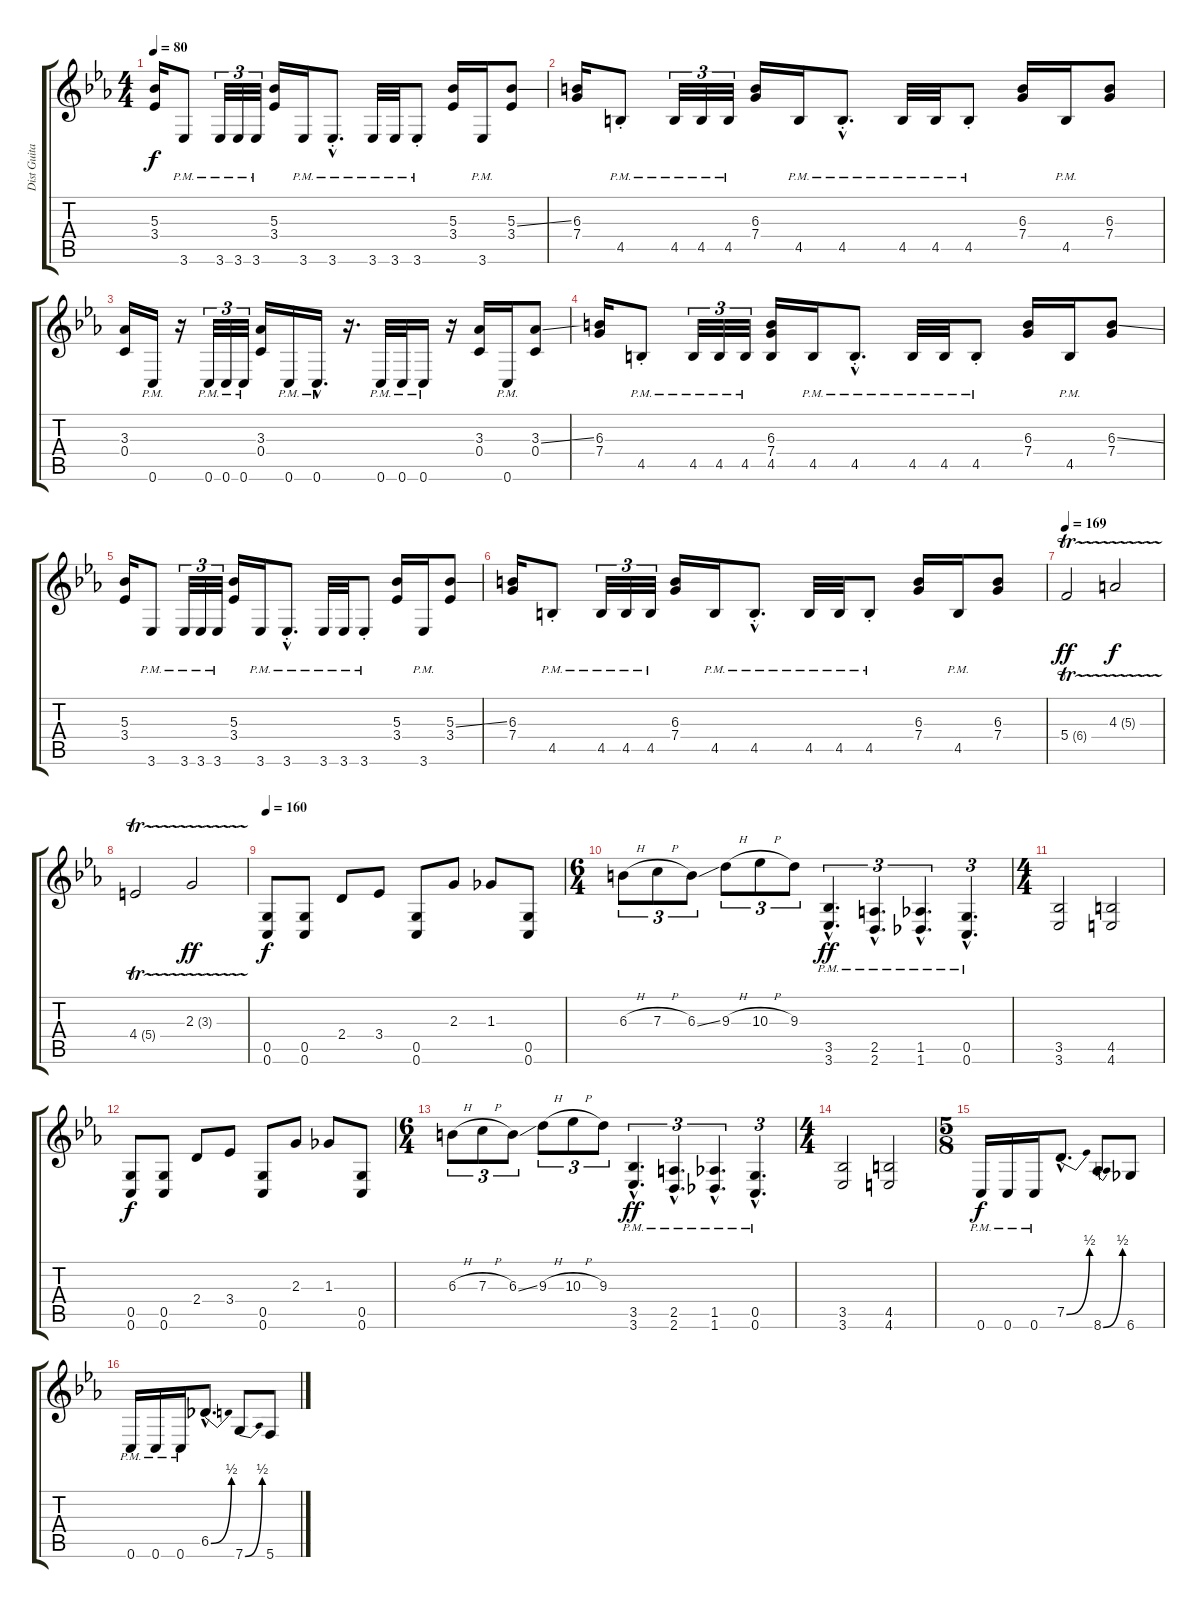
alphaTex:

\track ("Dist Guitar Right" "Dist Guita") {instrument distortionguitar}
\staff {score tabs}
\tuning (D4 A3 F3 C3 G2 C2) {hide}
\ts (4 4)
\tempo 80
\clef g2
\ks cminor
(5.3 3.4).16{dy f} 3.6{pm}.8 3.6{pm}.32{tu (3 2)} 3.6{pm}.32{tu (3 2)} 3.6{pm}.32{tu (3 2)} (5.3 3.4).16 3.6{pm}.16 3.6{hac pm st}.8{d} 3.6{pm}.32 3.6{pm}.32 3.6{pm st}.8 (5.3 3.4).16 3.6{pm}.16 (5.3{ss} 3.4).8 |
(6.3 7.4).16 4.5{pm st}.8 4.5{pm}.32{tu (3 2)} 4.5{pm}.32{tu (3 2)} 4.5{pm}.32{tu (3 2)} (6.3 7.4).16 4.5{pm}.16 4.5{hac pm st}.8{d} 4.5{pm}.32 4.5{pm}.32 4.5{pm st}.8 (6.3 7.4).16 4.5{pm}.16 (6.3 7.4).8 |
(3.3 0.4).16 0.6{pm}.16 r.16 0.6{pm}.32{tu (3 2)} 0.6{pm}.32{tu (3 2)} 0.6{pm}.32{tu (3 2)} (3.3 0.4).16 0.6{pm}.16 0.6{hac pm}.16{d} r.16{d} 0.6{pm}.32 0.6{pm}.32 0.6{pm}.16 r.16 (3.3 0.4).16 0.6{pm}.16 (3.3{ss} 0.4).8 |
(6.3 7.4).16 4.5{pm st}.8 4.5{pm}.32{tu (3 2)} 4.5{pm}.32{tu (3 2)} 4.5{pm}.32{tu (3 2)} (6.3 7.4 4.5).16 4.5{pm}.16 4.5{hac pm st}.8{d} 4.5{pm}.32 4.5{pm}.32 4.5{pm st}.8 (6.3 7.4).16 4.5{pm}.16 (6.3{ss} 7.4).8 |
(5.3 3.4).16 3.6{pm}.8 3.6{pm}.32{tu (3 2)} 3.6{pm}.32{tu (3 2)} 3.6{pm}.32{tu (3 2)} (5.3 3.4).16 3.6{pm}.16 3.6{hac pm st}.8{d} 3.6{pm}.32 3.6{pm}.32 3.6{pm st}.8 (5.3 3.4).16 3.6{pm}.16 (5.3{ss} 3.4).8 |
(6.3 7.4).16 4.5{pm st}.8 4.5{pm}.32{tu (3 2)} 4.5{pm}.32{tu (3 2)} 4.5{pm}.32{tu (3 2)} (6.3 7.4).16 4.5{pm}.16 4.5{hac pm st}.8{d} 4.5{pm}.32 4.5{pm}.32 4.5{pm st}.8 (6.3 7.4).16 4.5{pm}.16 (6.3 7.4).8 |
\tempo 169
5.4{tr (6 16)}.2{dy ff} 4.3{tr (5 16)}.2{dy f} |
4.4{tr (5 16)}.2 2.3{tr (3 16)}.2{dy ff} |
\tempo 160
(0.5 0.6).8{dy f} (0.5 0.6).8 2.4.8 3.4.8 (0.5 0.6).8 2.3.8 1.3.8 (0.5 0.6).8 |
\ts (6 4)
6.3{h}.8{tu (3 2)} 7.3{h}.8{tu (3 2)} 6.3{ss}.8{tu (3 2)} 9.3{h}.8{tu (3 2)} 10.3{h}.8{tu (3 2)} 9.3.8{tu (3 2)} (3.5{hac pm} 3.6{hac pm}).4{d tu (3 2) dy ff} (2.5{hac pm} 2.6{hac pm}).4{d tu (3 2)} (1.5{hac pm} 1.6{hac pm}).4{d tu (3 2)} (0.5{hac pm} 0.6{hac pm}).4{d tu (3 2)} |
\ts (4 4)
(3.5 3.6).2 (4.5 4.6).2 |
(0.5 0.6).8{dy f} (0.5 0.6).8 2.4.8 3.4.8 (0.5 0.6).8 2.3.8 1.3.8 (0.5 0.6).8 |
\ts (6 4)
6.3{h}.8{tu (3 2)} 7.3{h}.8{tu (3 2)} 6.3{ss}.8{tu (3 2)} 9.3{h}.8{tu (3 2)} 10.3{h}.8{tu (3 2)} 9.3.8{tu (3 2)} (3.5{hac pm} 3.6{hac pm}).4{d tu (3 2) dy ff} (2.5{hac pm} 2.6{hac pm}).4{d tu (3 2)} (1.5{hac pm} 1.6{hac pm}).4{d tu (3 2)} (0.5{hac pm} 0.6{hac pm}).4{d tu (3 2)} |
\ts (4 4)
(3.5 3.6).2 (4.5 4.6).2 |
\ts (5 8)
0.6{pm}.16{dy f} 0.6{pm}.16 0.6{pm}.16 7.5{be (bend 0 0 60 2) hac}.8{d} 8.6{be (bend 0 0 60 2)}.8 6.6.8 |
0.6{pm}.16 0.6{pm}.16 0.6{pm}.16 6.5{be (bend 0 0 60 2) hac}.8{d} 7.6{be (bend 0 0 60 2)}.8 5.6.8
